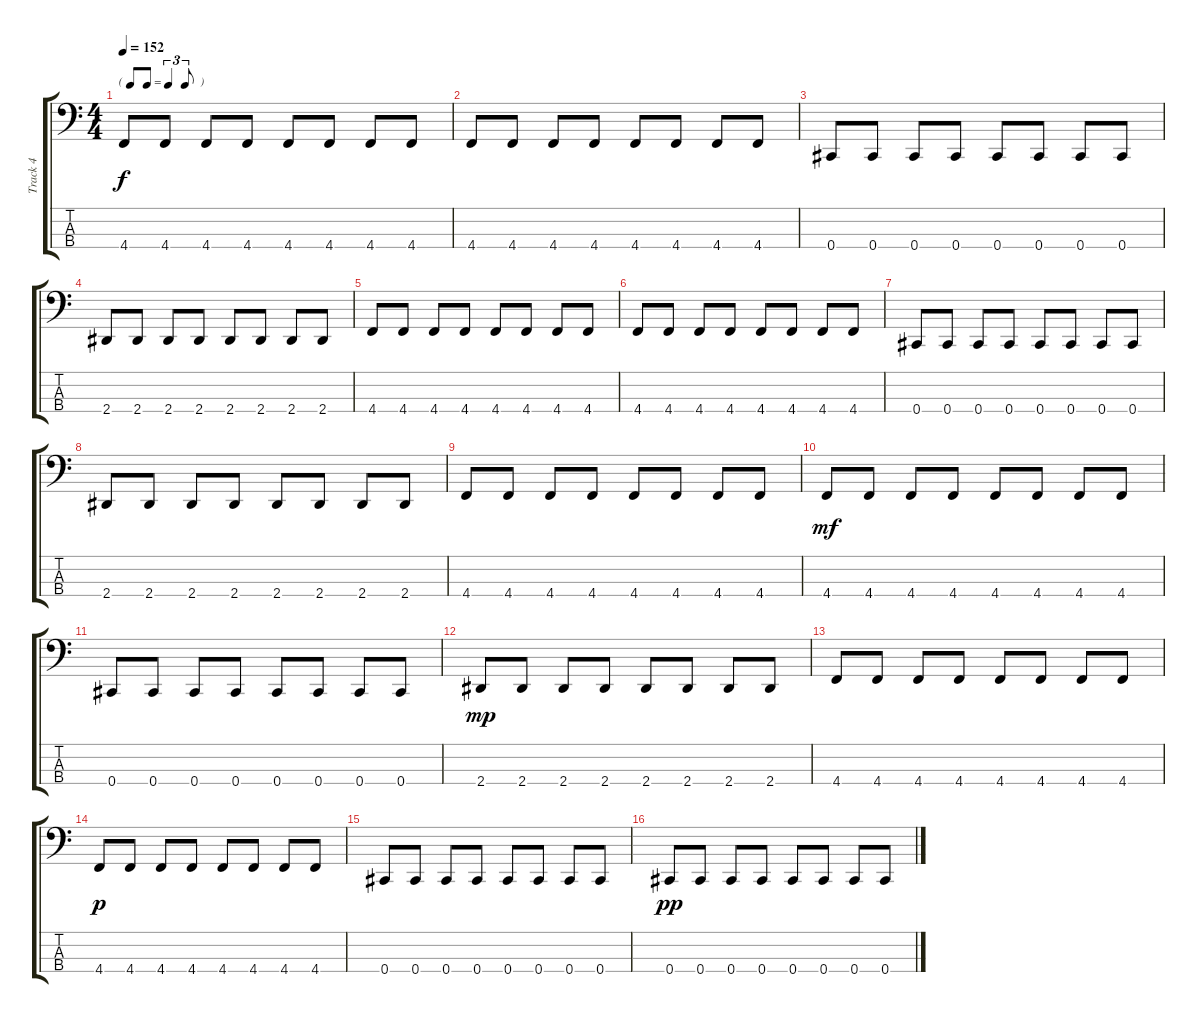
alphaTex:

\track ("Track 4" "Track 4") {instrument electricbasspick}
\staff {score tabs}
\tuning (Gb2 Db2 Ab1 Db1) {hide}
\ts (4 4)
\tf triplet8th
\tempo 152
\clef f4
\ks c
4.4.8{dy f} 4.4.8 4.4.8 4.4.8 4.4.8 4.4.8 4.4.8 4.4.8 |
4.4.8 4.4.8 4.4.8 4.4.8 4.4.8 4.4.8 4.4.8 4.4.8 |
0.4.8 0.4.8 0.4.8 0.4.8 0.4.8 0.4.8 0.4.8 0.4.8 |
2.4.8 2.4.8 2.4.8 2.4.8 2.4.8 2.4.8 2.4.8 2.4.8 |
4.4.8 4.4.8 4.4.8 4.4.8 4.4.8 4.4.8 4.4.8 4.4.8 |
4.4.8 4.4.8 4.4.8 4.4.8 4.4.8 4.4.8 4.4.8 4.4.8 |
0.4.8 0.4.8 0.4.8 0.4.8 0.4.8 0.4.8 0.4.8 0.4.8 |
2.4.8 2.4.8 2.4.8 2.4.8 2.4.8 2.4.8 2.4.8 2.4.8 |
4.4.8 4.4.8 4.4.8 4.4.8 4.4.8 4.4.8 4.4.8 4.4.8 |
4.4.8{dy mf} 4.4.8 4.4.8 4.4.8 4.4.8 4.4.8 4.4.8 4.4.8 |
0.4.8 0.4.8 0.4.8 0.4.8 0.4.8 0.4.8 0.4.8 0.4.8 |
2.4.8{dy mp} 2.4.8 2.4.8 2.4.8 2.4.8 2.4.8 2.4.8 2.4.8 |
4.4.8 4.4.8 4.4.8 4.4.8 4.4.8 4.4.8 4.4.8 4.4.8 |
4.4.8{dy p} 4.4.8 4.4.8 4.4.8 4.4.8 4.4.8 4.4.8 4.4.8 |
0.4.8 0.4.8 0.4.8 0.4.8 0.4.8 0.4.8 0.4.8 0.4.8 |
0.4.8{dy pp} 0.4.8 0.4.8 0.4.8 0.4.8 0.4.8 0.4.8 0.4.8
